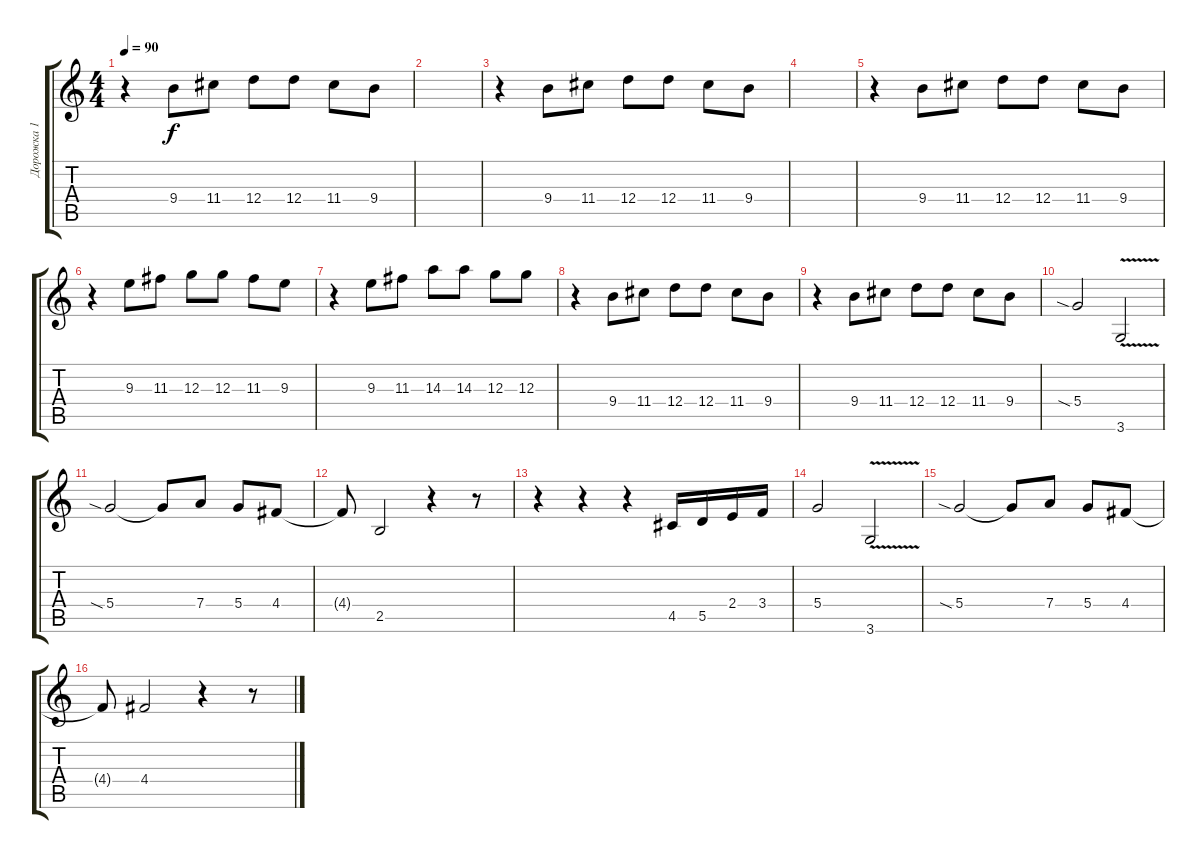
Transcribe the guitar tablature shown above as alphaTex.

\track ("Дорожка 1" "Дорожка 1") {instrument acousticguitarsteel}
\staff {score tabs}
\tuning (E4 B3 G3 D3 A2 E2) {hide}
\ts (4 4)
\tempo 90
\clef g2
\ks c
r.4{dy f} 9.4.8 11.4.8 12.4.8 12.4.8 11.4.8 9.4.8 |
|
r.4 9.4.8 11.4.8 12.4.8 12.4.8 11.4.8 9.4.8 |
|
r.4 9.4.8 11.4.8 12.4.8 12.4.8 11.4.8 9.4.8 |
r.4 9.3.8 11.3.8 12.3.8 12.3.8 11.3.8 9.3.8 |
r.4 9.3.8 11.3.8 14.3.8 14.3.8 12.3.8 12.3.8 |
r.4 9.4.8 11.4.8 12.4.8 12.4.8 11.4.8 9.4.8 |
r.4 9.4.8 11.4.8 12.4.8 12.4.8 11.4.8 9.4.8 |
5.4{sia}.2 3.6{v}.2 |
5.4{sia}.2 5.4{t}.8 7.4.8 5.4.8 4.4.8 |
4.4{t}.8 2.5.2 r.4 r.8 |
r.4 r.4 r.4 4.5.16 5.5.16 2.4.16 3.4.16 |
5.4.2 3.6{v}.2 |
5.4{sia}.2 5.4{t}.8 7.4.8 5.4.8 4.4.8 |
4.4{t}.8 4.4.2 r.4 r.8
